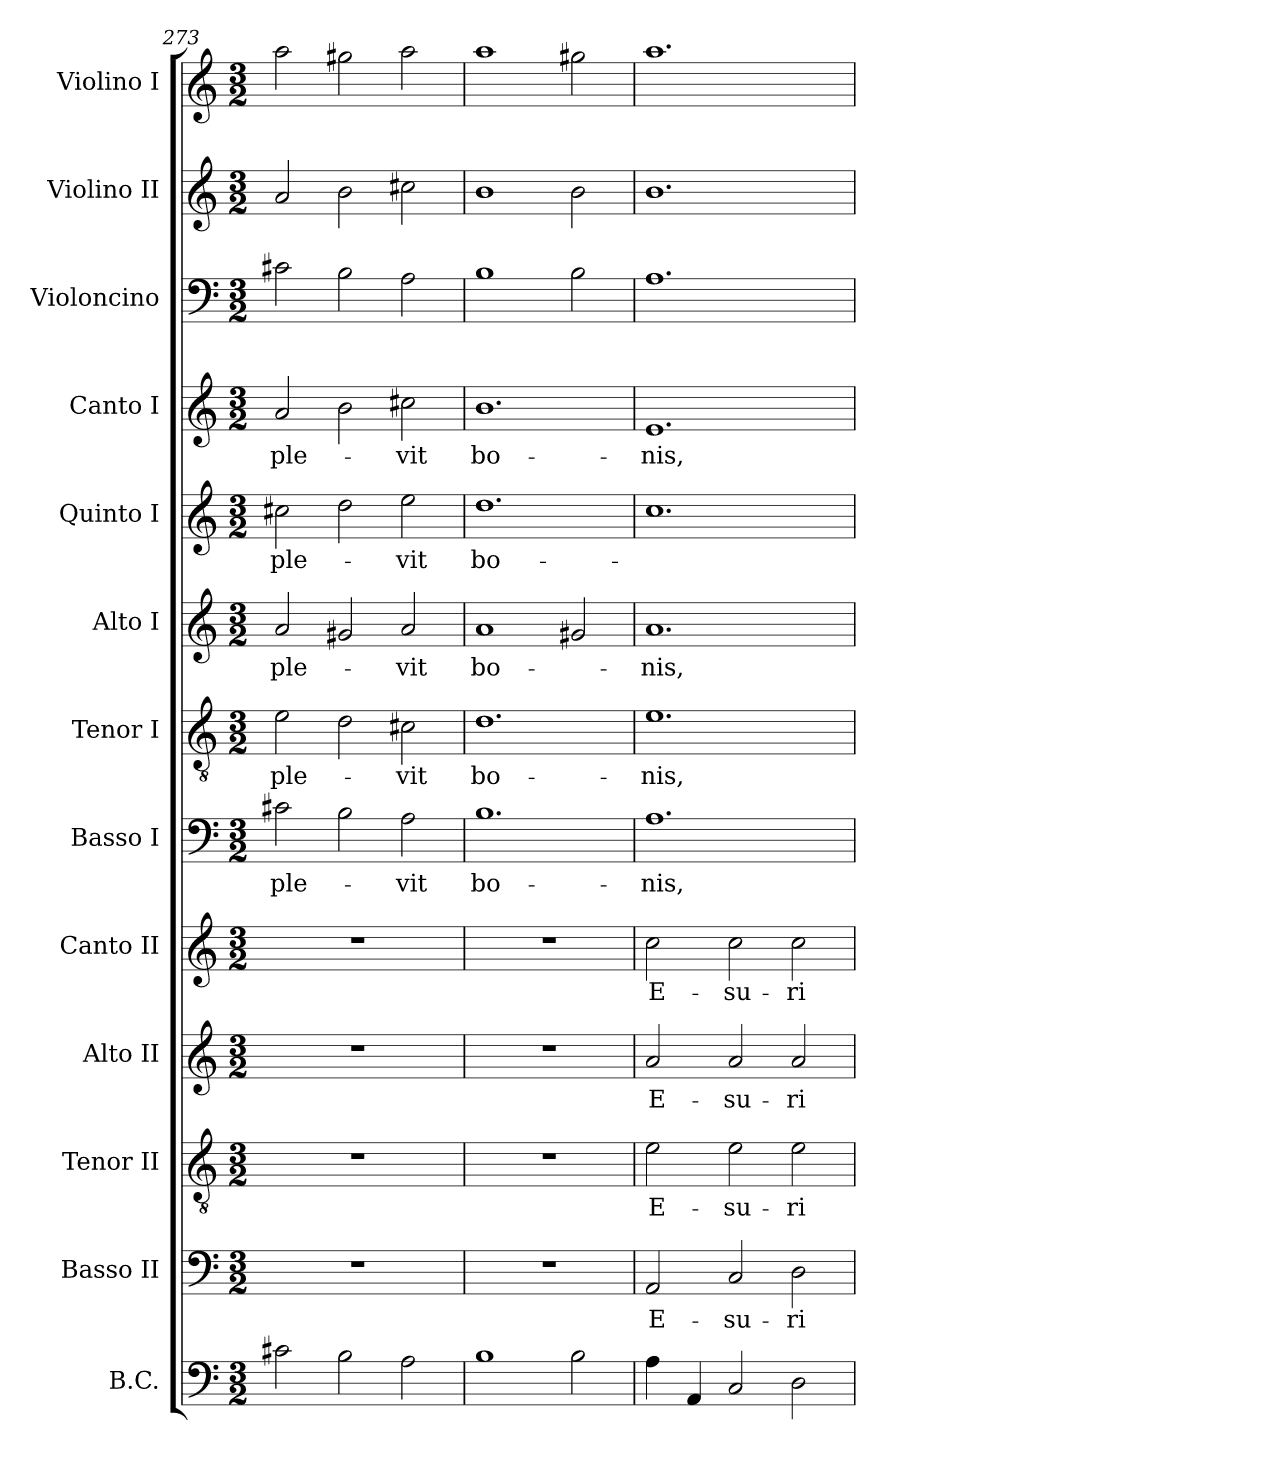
**kern	**kern	**text	**kern	**text	**kern	**text	**kern	**text	**kern	**text	**kern	**text	**kern	**text	**kern	**text	**kern	**text	**kern	**kern	**kern
*part13	*part12	*part12	*part11	*part11	*part10	*part10	*part9	*part9	*part8	*part8	*part7	*part7	*part6	*part6	*part5	*part5	*part4	*part4	*part3	*part2	*part1
*staff13	*staff12	*staff12	*staff11	*staff11	*staff10	*staff10	*staff9	*staff9	*staff8	*staff8	*staff7	*staff7	*staff6	*staff6	*staff5	*staff5	*staff4	*staff4	*staff3	*staff2	*staff1
*I"B.C.	*I"Basso II	*	*I"Tenor II	*	*I"Alto II	*	*I"Canto II	*	*I"Basso I	*	*I"Tenor I	*	*I"Alto I	*	*I"Quinto I	*	*I"Canto I	*	*I"Violoncino	*I"Violino II	*I"Violino I
*I'BC	*I'B 2	*	*I'T 2	*	*I'A 2	*	*I'C 2	*	*I'B 1	*	*I'T 1	*	*I'A 1	*	*I'Q 1	*	*I'C 1	*	*	*I'Vln. II	*I'Vln. I
*clefF4	*clefF4	*	*clefGv2	*	*clefG2	*	*clefG2	*	*clefF4	*	*clefGv2	*	*clefG2	*	*clefG2	*	*clefG2	*	*clefF4	*clefG2	*clefG2
*k[]	*k[]	*	*k[]	*	*k[]	*	*k[]	*	*k[]	*	*k[]	*	*k[]	*	*k[]	*	*k[]	*	*k[]	*k[]	*k[]
*C:	*C:	*	*C:	*	*C:	*	*C:	*	*C:	*	*C:	*	*C:	*	*C:	*	*C:	*	*C:	*C:	*C:
*M3/2	*M3/2	*	*M3/2	*	*M3/2	*	*M3/2	*	*M3/2	*	*M3/2	*	*M3/2	*	*M3/2	*	*M3/2	*	*M3/2	*M3/2	*M3/2
=273	=273	=273	=273	=273	=273	=273	=273	=273	=273	=273	=273	=273	=273	=273	=273	=273	=273	=273	=273	=273	=273
!	!	!	!	!	!	!	!	!	!	!LO:LY:b	!	!	!	!	!	!	!	!	!	!	!
!	!	!	!	!	!	!	!	!	!	!	!	!LO:LY:b	!	!	!	!	!	!	!	!	!
!	!	!	!	!	!	!	!	!	!	!	!	!	!	!LO:LY:b	!	!	!	!	!	!	!
!	!	!	!	!	!	!	!	!	!	!	!	!	!	!	!	!LO:LY:b	!	!	!	!	!
!	!	!	!	!	!	!	!	!	!	!	!	!	!	!	!	!	!	!LO:LY:b	!	!	!
2c#X\	1.r	.	1.r	.	1.r	.	1.r	.	2c#X\	-ple-	2e\	-ple-	2a/	-ple-	2cc#X\	-ple-	2a/	-ple-	2c#X\	2a/	2aa\
2B\	.	.	.	.	.	.	.	.	2B\	.	2d\	.	2g#X/	.	2dd\	.	2b\	.	2B\	2b\	2gg#X\
!	!	!	!	!	!	!	!	!	!	!LO:LY:b	!	!	!	!	!	!	!	!	!	!	!
!	!	!	!	!	!	!	!	!	!	!	!	!LO:LY:b	!	!	!	!	!	!	!	!	!
!	!	!	!	!	!	!	!	!	!	!	!	!	!	!LO:LY:b	!	!	!	!	!	!	!
!	!	!	!	!	!	!	!	!	!	!	!	!	!	!	!	!LO:LY:b	!	!	!	!	!
!	!	!	!	!	!	!	!	!	!	!	!	!	!	!	!	!	!	!LO:LY:b	!	!	!
2A\	.	.	.	.	.	.	.	.	2A\	-vit	2c#X\	-vit	2a/	-vit	2ee\	-vit	2cc#X\	-vit	2A\	2cc#X\	2aa\
=274	=274	=274	=274	=274	=274	=274	=274	=274	=274	=274	=274	=274	=274	=274	=274	=274	=274	=274	=274	=274	=274
!	!	!	!	!	!	!	!	!	!	!LO:LY:b	!	!	!	!	!	!	!	!	!	!	!
!	!	!	!	!	!	!	!	!	!	!	!	!LO:LY:b	!	!	!	!	!	!	!	!	!
!	!	!	!	!	!	!	!	!	!	!	!	!	!	!LO:LY:b	!	!	!	!	!	!	!
!	!	!	!	!	!	!	!	!	!	!	!	!	!	!	!	!LO:LY:b	!	!	!	!	!
!	!	!	!	!	!	!	!	!	!	!	!	!	!	!	!	!	!	!LO:LY:b	!	!	!
1B	1.r	.	1.r	.	1.r	.	1.r	.	1.B	bo-	1.d	bo-	1a	bo-	1.dd	bo-	1.b	bo-	1B	1b	1aa
2B\	.	.	.	.	.	.	.	.	.	.	.	.	2g#X/	.	.	.	.	.	2B\	2b\	2gg#X\
=275	=275	=275	=275	=275	=275	=275	=275	=275	=275	=275	=275	=275	=275	=275	=275	=275	=275	=275	=275	=275	=275
!	!	!LO:LY:b	!	!	!	!	!	!	!	!	!	!	!	!	!	!	!	!	!	!	!
!	!	!	!	!LO:LY:b	!	!	!	!	!	!	!	!	!	!	!	!	!	!	!	!	!
!	!	!	!	!	!	!LO:LY:b	!	!	!	!	!	!	!	!	!	!	!	!	!	!	!
!	!	!	!	!	!	!	!	!LO:LY:b	!	!	!	!	!	!	!	!	!	!	!	!	!
!	!	!	!	!	!	!	!	!	!	!LO:LY:b	!	!	!	!	!	!	!	!	!	!	!
!	!	!	!	!	!	!	!	!	!	!	!	!LO:LY:b	!	!	!	!	!	!	!	!	!
!	!	!	!	!	!	!	!	!	!	!	!	!	!	!LO:LY:b	!	!	!	!	!	!	!
!	!	!	!	!	!	!	!	!	!	!	!	!	!	!	!	!	!	!LO:LY:b	!	!	!
4A\	2AA/	E-	2e\	E-	2a/	E-	2cc\	E-	1.A	-nis,	1.e	-nis,	1.a	-nis,	1.cc	.	1.e	-nis,	1.A	1.b	1.aa
4AA/	.	.	.	.	.	.	.	.	.	.	.	.	.	.	.	.	.	.	.	.	.
!	!	!LO:LY:b	!	!	!	!	!	!	!	!	!	!	!	!	!	!	!	!	!	!	!
!	!	!	!	!LO:LY:b	!	!	!	!	!	!	!	!	!	!	!	!	!	!	!	!	!
!	!	!	!	!	!	!LO:LY:b	!	!	!	!	!	!	!	!	!	!	!	!	!	!	!
!	!	!	!	!	!	!	!	!LO:LY:b	!	!	!	!	!	!	!	!	!	!	!	!	!
2C/	2C/	-su-	2e\	-su-	2a/	-su-	2cc\	-su-	.	.	.	.	.	.	.	.	.	.	.	.	.
!	!	!LO:LY:b	!	!	!	!	!	!	!	!	!	!	!	!	!	!	!	!	!	!	!
!	!	!	!	!LO:LY:b	!	!	!	!	!	!	!	!	!	!	!	!	!	!	!	!	!
!	!	!	!	!	!	!LO:LY:b	!	!	!	!	!	!	!	!	!	!	!	!	!	!	!
!	!	!	!	!	!	!	!	!LO:LY:b	!	!	!	!	!	!	!	!	!	!	!	!	!
2D\	2D\	-ri-	2e\	-ri-	2a/	-ri-	2cc\	-ri-	.	.	.	.	.	.	.	.	.	.	.	.	.
=	=	=	=	=	=	=	=	=	=	=	=	=	=	=	=	=	=	=	=	=	=
*-	*-	*-	*-	*-	*-	*-	*-	*-	*-	*-	*-	*-	*-	*-	*-	*-	*-	*-	*-	*-	*-
